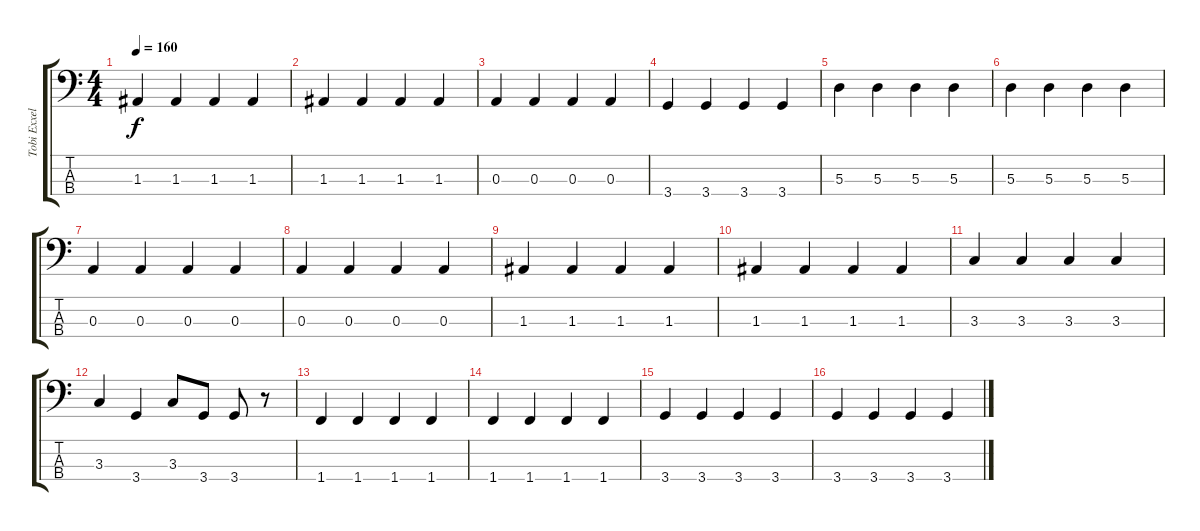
\track ("Tobi Exxel" "Tobi Exxel") {instrument electricbasspick}
\staff {score tabs}
\tuning (G2 D2 A1 E1) {hide}
\ts (4 4)
\tempo 160
\clef f4
\ks c
1.3.4{dy f} 1.3.4 1.3.4 1.3.4 |
1.3.4 1.3.4 1.3.4 1.3.4 |
0.3.4 0.3.4 0.3.4 0.3.4 |
3.4.4 3.4.4 3.4.4 3.4.4 |
5.3.4 5.3.4 5.3.4 5.3.4 |
5.3.4 5.3.4 5.3.4 5.3.4 |
0.3.4 0.3.4 0.3.4 0.3.4 |
0.3.4 0.3.4 0.3.4 0.3.4 |
1.3.4 1.3.4 1.3.4 1.3.4 |
1.3.4 1.3.4 1.3.4 1.3.4 |
3.3.4 3.3.4 3.3.4 3.3.4 |
3.3.4 3.4.4 3.3.8 3.4.8 3.4.8 r.8 |
1.4.4 1.4.4 1.4.4 1.4.4 |
1.4.4 1.4.4 1.4.4 1.4.4 |
3.4.4 3.4.4 3.4.4 3.4.4 |
3.4.4 3.4.4 3.4.4 3.4.4
